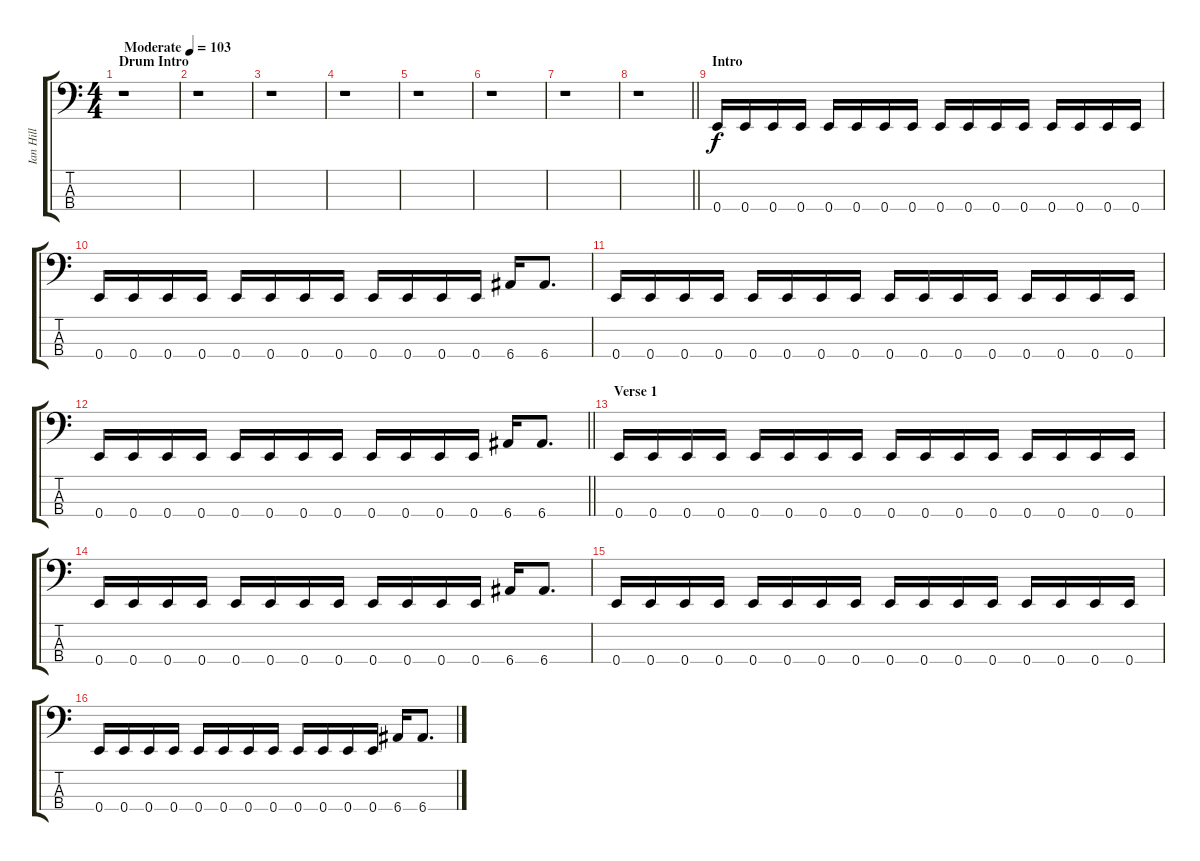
\track ("Ian Hill" "Ian Hill") {instrument electricbasspick}
\staff {score tabs}
\tuning (G2 D2 A1 E1) {hide}
\ts (4 4)
\section ("" "Drum Intro")
\tempo (103 "Moderate")
\clef f4
\ks c
r.1{dy f instrument electricbasspick} |
r.1 |
r.1 |
r.1 |
r.1 |
r.1 |
r.1 |
\barLineRight lightlight
r.1 |
\section ("" "Intro")
0.4.16 0.4.16 0.4.16 0.4.16 0.4.16 0.4.16 0.4.16 0.4.16 0.4.16 0.4.16 0.4.16 0.4.16 0.4.16 0.4.16 0.4.16 0.4.16 |
0.4.16 0.4.16 0.4.16 0.4.16 0.4.16 0.4.16 0.4.16 0.4.16 0.4.16 0.4.16 0.4.16 0.4.16 6.4.16 6.4.8{d} |
0.4.16 0.4.16 0.4.16 0.4.16 0.4.16 0.4.16 0.4.16 0.4.16 0.4.16 0.4.16 0.4.16 0.4.16 0.4.16 0.4.16 0.4.16 0.4.16 |
\barLineRight lightlight
0.4.16 0.4.16 0.4.16 0.4.16 0.4.16 0.4.16 0.4.16 0.4.16 0.4.16 0.4.16 0.4.16 0.4.16 6.4.16 6.4.8{d} |
\section ("" "Verse 1")
0.4.16 0.4.16 0.4.16 0.4.16 0.4.16 0.4.16 0.4.16 0.4.16 0.4.16 0.4.16 0.4.16 0.4.16 0.4.16 0.4.16 0.4.16 0.4.16 |
0.4.16 0.4.16 0.4.16 0.4.16 0.4.16 0.4.16 0.4.16 0.4.16 0.4.16 0.4.16 0.4.16 0.4.16 6.4.16 6.4.8{d} |
0.4.16 0.4.16 0.4.16 0.4.16 0.4.16 0.4.16 0.4.16 0.4.16 0.4.16 0.4.16 0.4.16 0.4.16 0.4.16 0.4.16 0.4.16 0.4.16 |
0.4.16 0.4.16 0.4.16 0.4.16 0.4.16 0.4.16 0.4.16 0.4.16 0.4.16 0.4.16 0.4.16 0.4.16 6.4.16 6.4.8{d}
